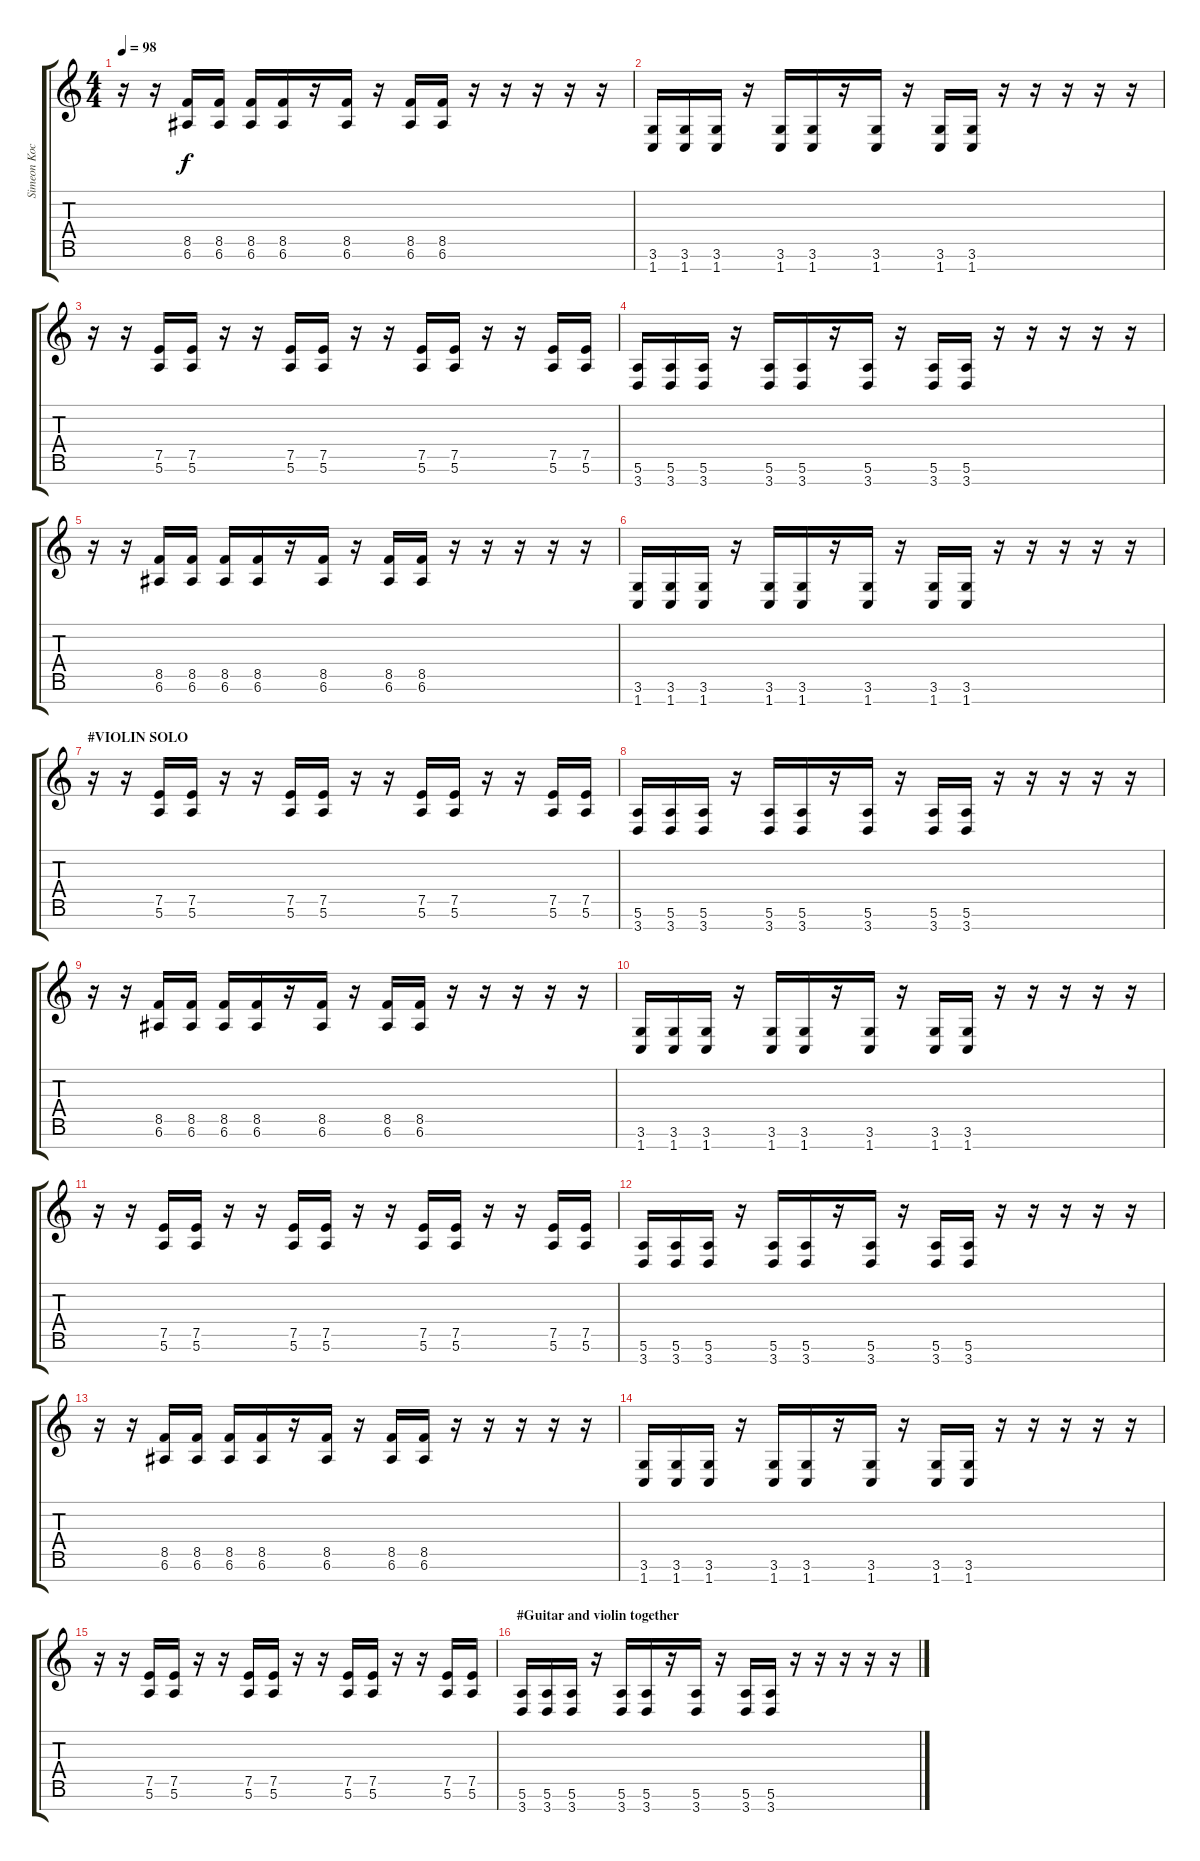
\track ("Simeon Koch" "Simeon Koc") {instrument distortionguitar}
\staff {score tabs}
\tuning (E4 B3 G3 D3 A2 E2 B1) {hide}
\ts (4 4)
\tempo 98
\clef g2
\ks c
r.16{dy f} r.16 (8.5 6.6).16 (8.5 6.6).16 (8.5 6.6).16 (8.5 6.6).16 r.16 (8.5 6.6).16 r.16 (8.5 6.6).16 (8.5 6.6).16 r.16 r.16 r.16 r.16 r.16 |
(3.6 1.7).16 (3.6 1.7).16 (3.6 1.7).16 r.16 (3.6 1.7).16 (3.6 1.7).16 r.16 (3.6 1.7).16 r.16 (3.6 1.7).16 (3.6 1.7).16 r.16 r.16 r.16 r.16 r.16 |
r.16 r.16 (7.5 5.6).16 (7.5 5.6).16 r.16 r.16 (7.5 5.6).16 (7.5 5.6).16 r.16 r.16 (7.5 5.6).16 (7.5 5.6).16 r.16 r.16 (7.5 5.6).16 (7.5 5.6).16 |
(5.6 3.7).16 (5.6 3.7).16 (5.6 3.7).16 r.16 (5.6 3.7).16 (5.6 3.7).16 r.16 (5.6 3.7).16 r.16 (5.6 3.7).16 (5.6 3.7).16 r.16 r.16 r.16 r.16 r.16 |
r.16 r.16 (8.5 6.6).16 (8.5 6.6).16 (8.5 6.6).16 (8.5 6.6).16 r.16 (8.5 6.6).16 r.16 (8.5 6.6).16 (8.5 6.6).16 r.16 r.16 r.16 r.16 r.16 |
(3.6 1.7).16 (3.6 1.7).16 (3.6 1.7).16 r.16 (3.6 1.7).16 (3.6 1.7).16 r.16 (3.6 1.7).16 r.16 (3.6 1.7).16 (3.6 1.7).16 r.16 r.16 r.16 r.16 r.16 |
\section ("" "#VIOLIN SOLO")
r.16 r.16 (7.5 5.6).16 (7.5 5.6).16 r.16 r.16 (7.5 5.6).16 (7.5 5.6).16 r.16 r.16 (7.5 5.6).16 (7.5 5.6).16 r.16 r.16 (7.5 5.6).16 (7.5 5.6).16 |
(5.6 3.7).16 (5.6 3.7).16 (5.6 3.7).16 r.16 (5.6 3.7).16 (5.6 3.7).16 r.16 (5.6 3.7).16 r.16 (5.6 3.7).16 (5.6 3.7).16 r.16 r.16 r.16 r.16 r.16 |
r.16 r.16 (8.5 6.6).16 (8.5 6.6).16 (8.5 6.6).16 (8.5 6.6).16 r.16 (8.5 6.6).16 r.16 (8.5 6.6).16 (8.5 6.6).16 r.16 r.16 r.16 r.16 r.16 |
(3.6 1.7).16 (3.6 1.7).16 (3.6 1.7).16 r.16 (3.6 1.7).16 (3.6 1.7).16 r.16 (3.6 1.7).16 r.16 (3.6 1.7).16 (3.6 1.7).16 r.16 r.16 r.16 r.16 r.16 |
r.16 r.16 (7.5 5.6).16 (7.5 5.6).16 r.16 r.16 (7.5 5.6).16 (7.5 5.6).16 r.16 r.16 (7.5 5.6).16 (7.5 5.6).16 r.16 r.16 (7.5 5.6).16 (7.5 5.6).16 |
(5.6 3.7).16 (5.6 3.7).16 (5.6 3.7).16 r.16 (5.6 3.7).16 (5.6 3.7).16 r.16 (5.6 3.7).16 r.16 (5.6 3.7).16 (5.6 3.7).16 r.16 r.16 r.16 r.16 r.16 |
r.16 r.16 (8.5 6.6).16 (8.5 6.6).16 (8.5 6.6).16 (8.5 6.6).16 r.16 (8.5 6.6).16 r.16 (8.5 6.6).16 (8.5 6.6).16 r.16 r.16 r.16 r.16 r.16 |
(3.6 1.7).16 (3.6 1.7).16 (3.6 1.7).16 r.16 (3.6 1.7).16 (3.6 1.7).16 r.16 (3.6 1.7).16 r.16 (3.6 1.7).16 (3.6 1.7).16 r.16 r.16 r.16 r.16 r.16 |
r.16 r.16 (7.5 5.6).16 (7.5 5.6).16 r.16 r.16 (7.5 5.6).16 (7.5 5.6).16 r.16 r.16 (7.5 5.6).16 (7.5 5.6).16 r.16 r.16 (7.5 5.6).16 (7.5 5.6).16 |
\section ("" "#Guitar and violin together")
(5.6 3.7).16 (5.6 3.7).16 (5.6 3.7).16 r.16 (5.6 3.7).16 (5.6 3.7).16 r.16 (5.6 3.7).16 r.16 (5.6 3.7).16 (5.6 3.7).16 r.16 r.16 r.16 r.16 r.16
